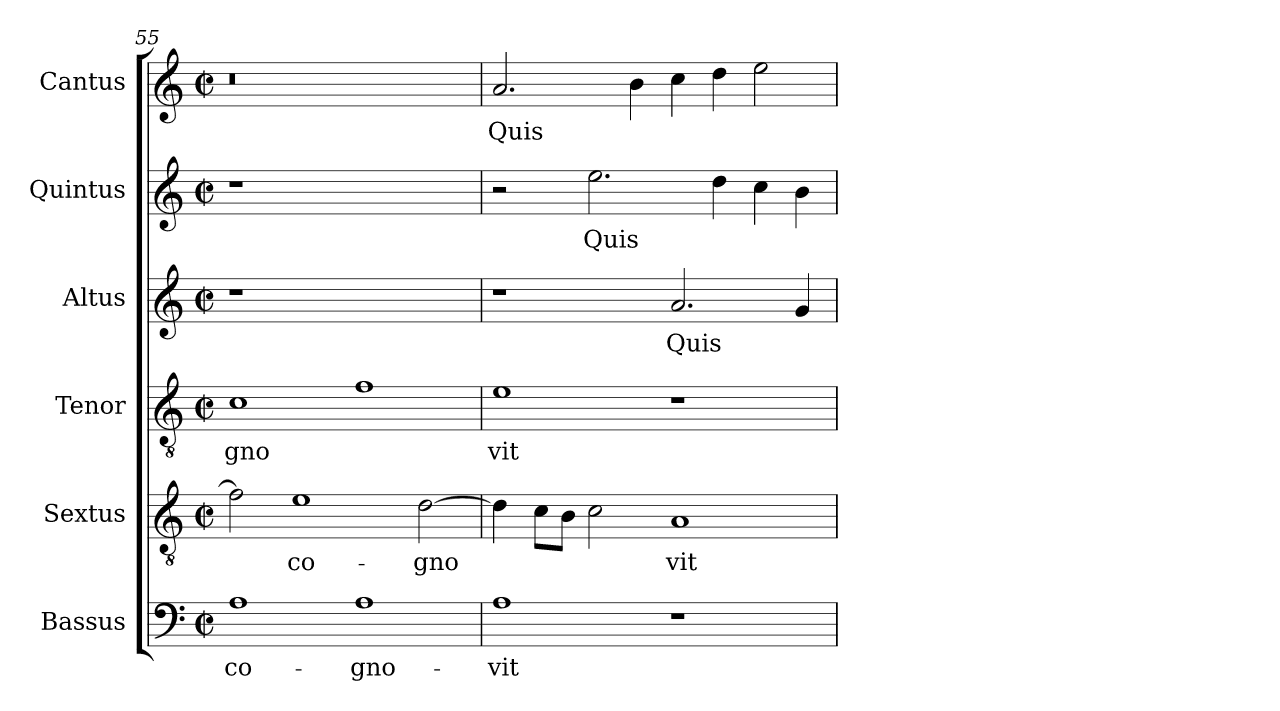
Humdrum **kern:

**kern	**text	**kern	**text	**kern	**text	**kern	**text	**kern	**text	**kern	**text
*part6	*part6	*part5	*part5	*part4	*part4	*part3	*part3	*part2	*part2	*part1	*part1
*staff6	*staff6	*staff5	*staff5	*staff4	*staff4	*staff3	*staff3	*staff2	*staff2	*staff1	*staff1
*I"Bassus	*	*I"Sextus	*	*I"Tenor	*	*I"Altus	*	*I"Quintus	*	*I"Cantus	*
*clefF4	*	*clefGv2	*	*clefGv2	*	*clefG2	*	*clefG2	*	*clefG2	*
*k[]	*	*k[]	*	*k[]	*	*k[]	*	*k[]	*	*k[]	*
*C:	*	*C:	*	*C:	*	*C:	*	*C:	*	*C:	*
*M2/2	*	*M2/2	*	*M2/2	*	*M2/2	*	*M2/2	*	*M2/2	*
*met(c|)	*	*met(c|)	*	*met(c|)	*	*met(c|)	*	*met(c|)	*	*met(c|)	*
=55	=55	=55	=55	=55	=55	=55	=55	=55	=55	=55	=55
!	!LO:LY:b:cj	!	!LO:LY:b:cj	!	!LO:LY:b:cj	!	!	!	!	!	!
1A	co-	2f\]	.	1c	gno	1r	.	1r	.	0r	.
!	!	!	!LO:LY:b:cj	!	!	!	!	!	!	!	!
.	.	1e	co-	.	.	.	.	.	.	.	.
!	!LO:LY:b:cj	!	!	!	!LO:LY:b:cj	!	!	!	!	!	!
1A	-gno-	.	.	1f	.	1ryy	.	1ryy	.	.	.
!	!	!	!LO:LY:b:cj	!	!	!	!	!	!	!	!
.	.	[>2d\	-gno-	.	.	.	.	.	.	.	.
=56	=56	=56	=56	=56	=56	=56	=56	=56	=56	=56	=56
!	!LO:LY:b:cj	!	!LO:LY:b:cj	!	!LO:LY:b:cj	!	!	!	!	!	!LO:LY:b:cj
1A	-vit	4d\]	--	1e	vit	1r	.	2r	.	2.a/	Quis
!	!	!	!LO:LY:b:cj	!	!	!	!	!	!	!	!
.	.	8c\L	--	.	.	.	.	.	.	.	.
!	!	!	!LO:LY:b:cj	!	!	!	!	!	!	!	!
.	.	8B\J	--	.	.	.	.	.	.	.	.
!	!	!	!LO:LY:b:cj	!	!	!	!	!	!LO:LY:b:cj	!	!
.	.	2c\	--	.	.	.	.	2.ee\	Quis	.	.
!	!	!	!	!	!	!	!	!	!	!	!LO:LY:b:cj
.	.	.	.	.	.	.	.	.	.	4b\	.
!	!	!	!LO:LY:b:cj	!	!	!	!LO:LY:b:cj	!	!	!	!LO:LY:b:cj
1r	.	1A	-vit	1r	.	2.a/	Quis	.	.	4cc\	.
!	!	!	!	!	!	!	!	!	!LO:LY:b:cj	!	!LO:LY:b:cj
.	.	.	.	.	.	.	.	4dd\	.	4dd\	.
!	!	!	!	!	!	!	!	!	!LO:LY:b:cj	!	!LO:LY:b:cj
.	.	.	.	.	.	.	.	4cc\	.	2ee\	.
!	!	!	!	!	!	!	!LO:LY:b:cj	!	!LO:LY:b:cj	!	!
.	.	.	.	.	.	4g/	.	4b\	.	.	.
=	=	=	=	=	=	=	=	=	=	=	=
*-	*-	*-	*-	*-	*-	*-	*-	*-	*-	*-	*-
